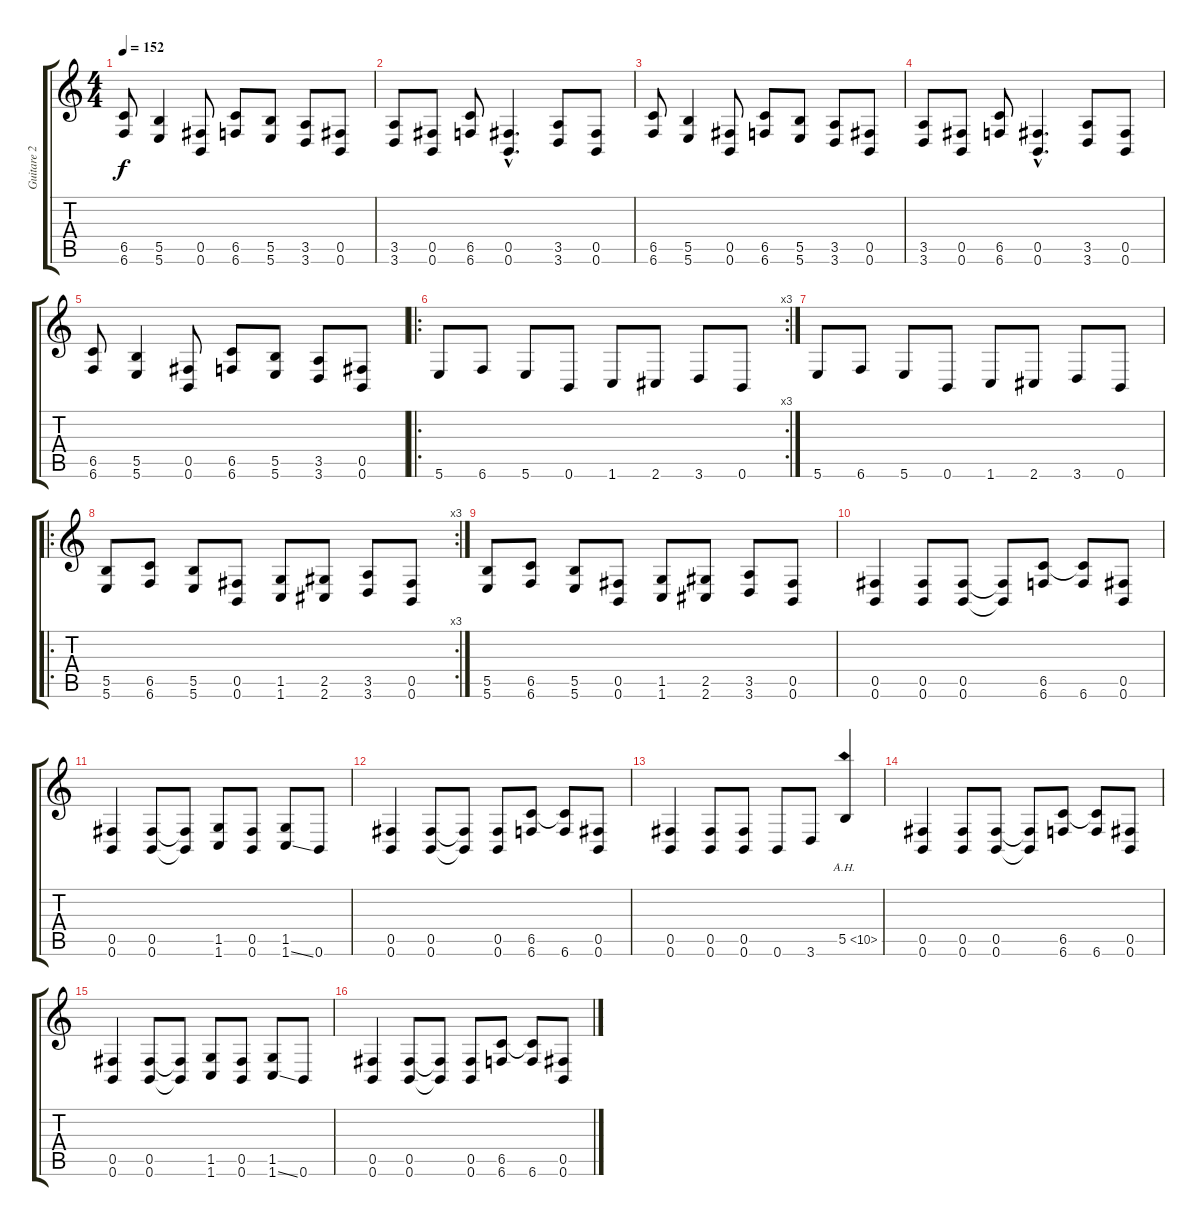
\track ("Guitare 2" "Guitare 2") {instrument distortionguitar}
\staff {score tabs}
\tuning (Db4 Ab3 E3 B2 Gb2 B1) {hide}
\ts (4 4)
\tempo 152
\clef g2
\ks c
(6.5 6.6).8{dy f} (5.5 5.6).4 (0.5 0.6).8 (6.5 6.6).8 (5.5 5.6).8 (3.5 3.6).8 (0.5 0.6).8 |
(3.5 3.6).8 (0.5 0.6).8 (6.5 6.6).8 (0.5{hac} 0.6{hac}).4{d} (3.5 3.6).8 (0.5 0.6).8 |
(6.5 6.6).8 (5.5 5.6).4 (0.5 0.6).8 (6.5 6.6).8 (5.5 5.6).8 (3.5 3.6).8 (0.5 0.6).8 |
(3.5 3.6).8 (0.5 0.6).8 (6.5 6.6).8 (0.5{hac} 0.6{hac}).4{d} (3.5 3.6).8 (0.5 0.6).8 |
(6.5 6.6).8 (5.5 5.6).4 (0.5 0.6).8 (6.5 6.6).8 (5.5 5.6).8 (3.5 3.6).8 (0.5 0.6).8 |
\ro
\rc 3
5.6.8{volume 12 instrument electricguitarmuted} 6.6.8 5.6.8 0.6.8 1.6.8 2.6.8 3.6.8 0.6.8 |
5.6.8 6.6.8 5.6.8 0.6.8 1.6.8 2.6.8 3.6.8 0.6.8 |
\ro
\rc 3
(5.5 5.6).8{volume 10 instrument distortionguitar} (6.5 6.6).8 (5.5 5.6).8 (0.5 0.6).8 (1.5 1.6).8 (2.5 2.6).8 (3.5 3.6).8 (0.5 0.6).8 |
(5.5 5.6).8 (6.5 6.6).8 (5.5 5.6).8 (0.5 0.6).8 (1.5 1.6).8 (2.5 2.6).8 (3.5 3.6).8 (0.5 0.6).8 |
(0.5 0.6).4 (0.5 0.6).8 (0.5 0.6).8 (0.5{t} 0.6{t}).8 (6.5 6.6).8 (6.5{t} 6.6).8 (0.5 0.6).8 |
(0.5 0.6).4 (0.5 0.6).8 (0.5{t} 0.6{t}).8 (1.5 1.6).8 (0.5 0.6).8 (1.5 1.6{ss}).8 0.6.8 |
(0.5 0.6).4 (0.5 0.6).8 (0.5{t} 0.6{t}).8 (0.5 0.6).8 (6.5 6.6).8 (6.5{t} 6.6).8 (0.5 0.6).8 |
(0.5 0.6).4 (0.5 0.6).8 (0.5 0.6).8 0.6.8 3.6.8 5.5{ah 5}.4 |
(0.5 0.6).4 (0.5 0.6).8 (0.5 0.6).8 (0.5{t} 0.6{t}).8 (6.5 6.6).8 (6.5{t} 6.6).8 (0.5 0.6).8 |
(0.5 0.6).4 (0.5 0.6).8 (0.5{t} 0.6{t}).8 (1.5 1.6).8 (0.5 0.6).8 (1.5 1.6{ss}).8 0.6.8 |
(0.5 0.6).4 (0.5 0.6).8 (0.5{t} 0.6{t}).8 (0.5 0.6).8 (6.5 6.6).8 (6.5{t} 6.6).8 (0.5 0.6).8
